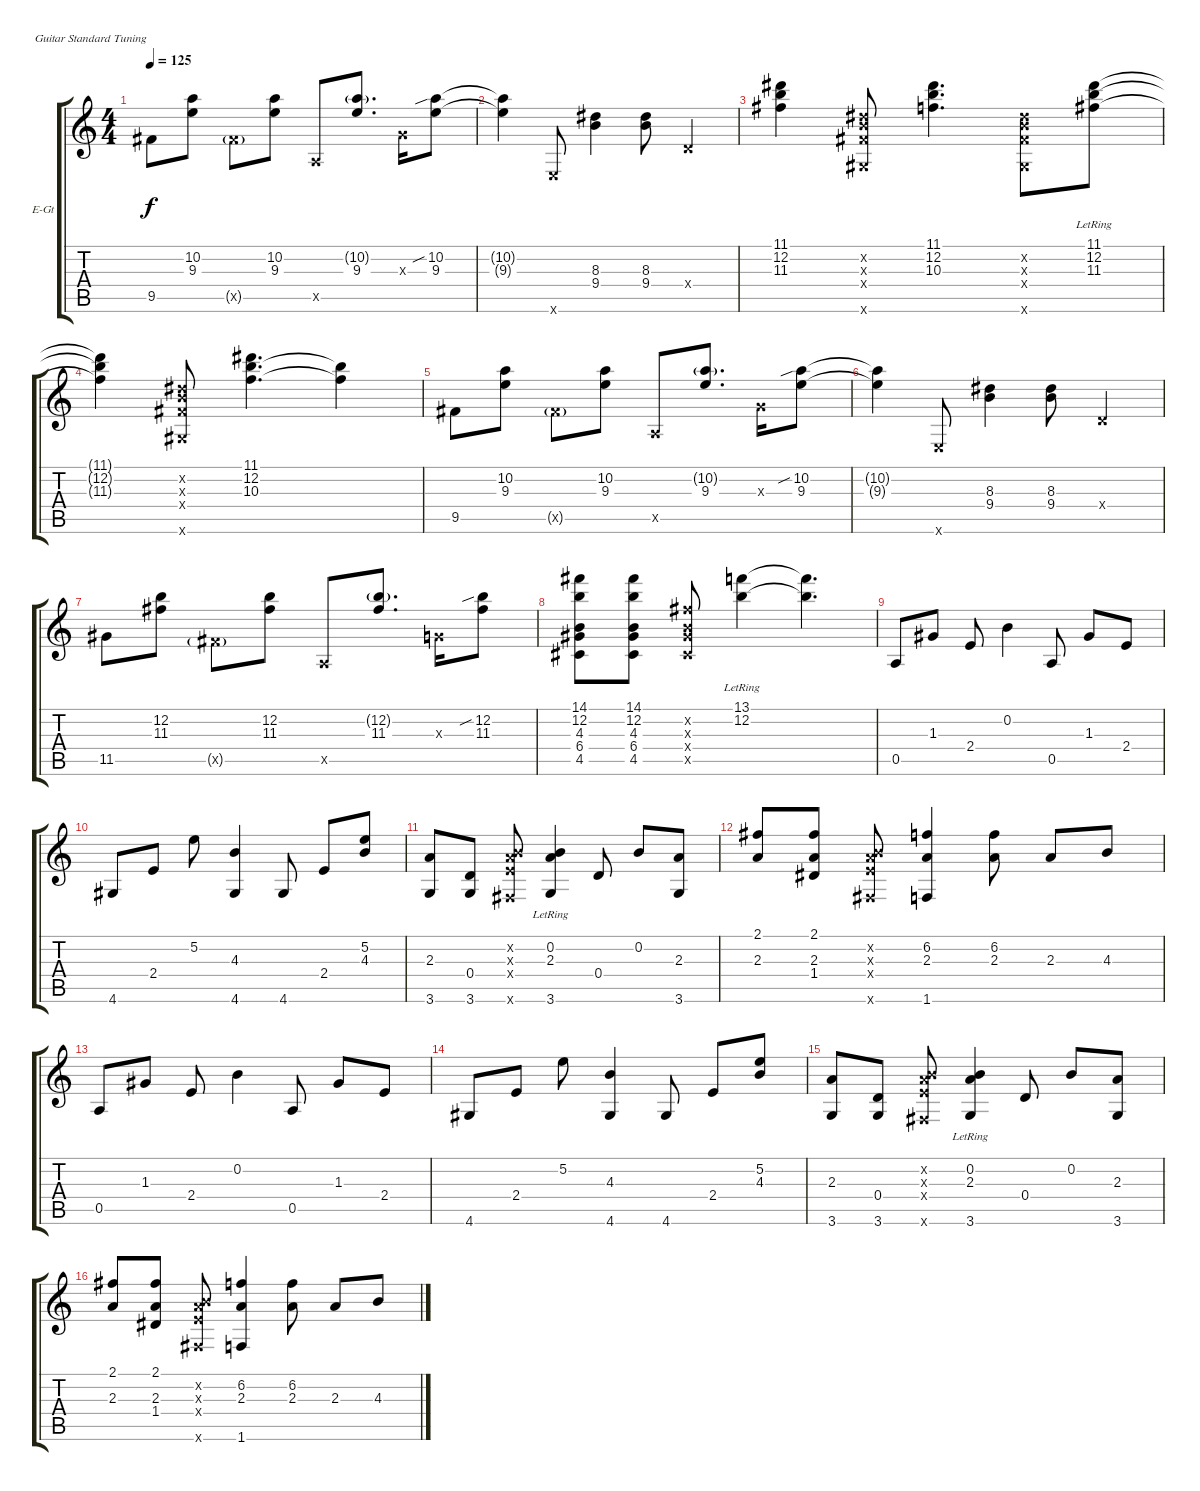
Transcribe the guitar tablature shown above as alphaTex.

\bracketExtendMode groupsimilarinstruments
\firstSystemTrackNameOrientation horizontal
\otherSystemsTrackNameOrientation horizontal
\track ("Electric Guitar" "E-Gt") {instrument electricguitarclean}
\staff {score tabs}
\tuning (E4 B3 G3 D3 A2 E2)
\ts (4 4)
\tempo 125
\clef g2
\scale
0.333333
\ks c
9.5.8{dy f} (9.3 10.2).8 9.5{g x}.8 (9.3 10.2).8 0.5{x}.8 (9.3 10.2{g}).8{d} 0.3{x}.16 (10.2{sib} 9.3).8 |
\scale
0.333333 (10.2{t} 9.3{t}).4 0.6{x}.8 (9.4 8.3).4 (9.4 8.3).8 0.4{x}.4 |
\scale
0.333333 (12.2 11.3 11.1).4 (4.2{x} 4.3{x} 4.4{x} 4.6{x}).8 (10.3 12.2 11.1).4{d} (4.2{x} 4.3{x} 4.4{x} 4.6{x}).8 (12.2{lr} 11.3{lr} 11.1).8 |
\scale
0.333333 (12.2{t} 11.3{t} 11.1{t}).4 (4.2{x} 4.3{x} 4.4{x} 4.6{x}).8 (10.3 12.2 11.1).4{d} (12.2{t} 10.3{t}).4 |
\scale
0.333333 9.5.8 (9.3 10.2).8 9.5{g x}.8 (9.3 10.2).8 0.5{x}.8 (9.3 10.2{g}).8{d} 0.3{x}.16 (10.2{sib} 9.3).8 |
\scale
0.333333 (10.2{t} 9.3{t}).4 0.6{x}.8 (9.4 8.3).4 (9.4 8.3).8 0.4{x}.4 |
\scale
0.333333 11.5.8 (11.3 12.2).8 9.5{g x}.8 (11.3 12.2).8 0.5{x}.8 (11.3 12.2{g}).8{d} 0.3{x}.16 (12.2{sib} 11.3).8 |
\scale
0.333333 (12.2 4.3 6.4 4.5 14.1).8 (12.2 4.3 6.4 4.5 14.1).8 (7.2{x} 4.3{x} 6.4{x} 4.5{x}).8 (12.2{lr} 13.1{lr}).4 (12.2{t} 13.1{t}).4{d} |
\scale
0.333333 0.5.8 1.3.8 2.4.8 0.2.4 0.5.8 1.3.8 2.4.8 |
\scale
0.333333 4.6.8 2.4.8 5.2.8 (4.3 4.6).4 4.6.8 2.4.8 (5.2 4.3).8 |
\scale
0.333333 (2.3 3.6).8 (0.4 3.6).8 (0.2{x} 2.3{x} 2.4{x} 2.6{x}).8 (0.2 2.3 3.6{lr}).4 0.4.8 0.2.8 (2.3 3.6).8 |
\scale
0.333333 (2.3 2.1).8 (1.4 2.3 2.1).8 (0.2{x} 2.3{x} 2.4{x} 2.6{x}).8 (6.2 2.3 1.6).4 (6.2 2.3).8 2.3.8 4.3.8 |
\scale
0.333333 0.5.8 1.3.8 2.4.8 0.2.4 0.5.8 1.3.8 2.4.8 |
\scale
0.333333 4.6.8 2.4.8 5.2.8 (4.3 4.6).4 4.6.8 2.4.8 (5.2 4.3).8 |
\scale
0.333333 (2.3 3.6).8 (0.4 3.6).8 (0.2{x} 2.3{x} 2.4{x} 2.6{x}).8 (0.2 2.3 3.6{lr}).4 0.4.8 0.2.8 (2.3 3.6).8 |
\scale
0.333333 (2.3 2.1).8 (1.4 2.3 2.1).8 (0.2{x} 2.3{x} 2.4{x} 2.6{x}).8 (6.2 2.3 1.6).4 (6.2 2.3).8 2.3.8 4.3.8
